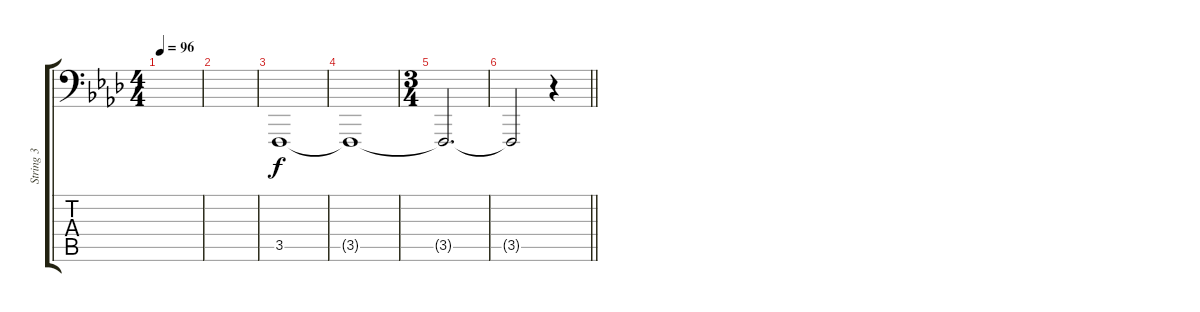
\track ("String 3" "String 3") {instrument stringensemble1}
\staff {score tabs}
\tuning (Bb2 F2 C2 G1 D1 A0) {hide}
\ts (4 4)
\tempo 96
\clef f4
\ks fminor
|
|
3.5.1 |
3.5{t}.1 |
\ts (3 4)
3.5{t}.2{d} |
\barLineRight lightlight
3.5{t}.2 r.4
